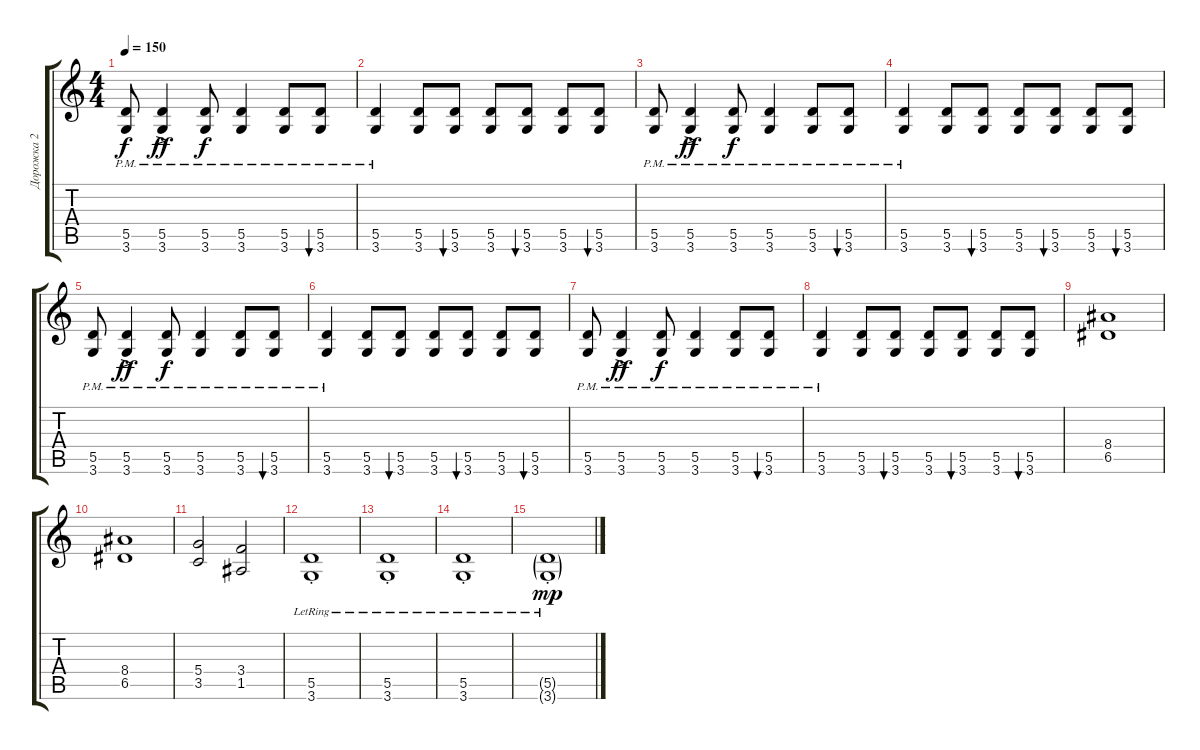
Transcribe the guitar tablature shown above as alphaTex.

\track ("Дорожка 2" "Дорожка 2") {instrument overdrivenguitar}
\staff {score tabs}
\tuning (E4 B3 G3 D3 A2 E2) {hide}
\ts (4 4)
\tempo 150
\clef g2
\ks c
(5.5{pm} 3.6{pm}).8{dy f} (5.5{pm} 3.6{ac pm}).4{dy ff} (5.5{pm} 3.6{pm}).8{dy f} (5.5{pm} 3.6{pm}).4 (5.5{pm} 3.6{pm}).8 (5.5{pm} 3.6{pm}).8{bu 30} |
(5.5{pm} 3.6{pm}).4 (5.5 3.6).8 (5.5 3.6).8{bu 30} (5.5 3.6).8 (5.5 3.6).8{bu 30} (5.5 3.6).8 (5.5 3.6).8{bu 30} |
(5.5{pm} 3.6{pm}).8 (5.5{pm} 3.6{ac pm}).4{dy ff} (5.5{pm} 3.6{pm}).8{dy f} (5.5{pm} 3.6{pm}).4 (5.5{pm} 3.6{pm}).8 (5.5{pm} 3.6{pm}).8{bu 30} |
(5.5{pm} 3.6{pm}).4 (5.5 3.6).8 (5.5 3.6).8{bu 30} (5.5 3.6).8 (5.5 3.6).8{bu 30} (5.5 3.6).8 (5.5 3.6).8{bu 30} |
(5.5{pm} 3.6{pm}).8 (5.5{pm} 3.6{ac pm}).4{dy ff} (5.5{pm} 3.6{pm}).8{dy f} (5.5{pm} 3.6{pm}).4 (5.5{pm} 3.6{pm}).8 (5.5{pm} 3.6{pm}).8{bu 30} |
(5.5{pm} 3.6{pm}).4 (5.5 3.6).8 (5.5 3.6).8{bu 30} (5.5 3.6).8 (5.5 3.6).8{bu 30} (5.5 3.6).8 (5.5 3.6).8{bu 30} |
(5.5{pm} 3.6{pm}).8 (5.5{pm} 3.6{ac pm}).4{dy ff} (5.5{pm} 3.6{pm}).8{dy f} (5.5{pm} 3.6{pm}).4 (5.5{pm} 3.6{pm}).8 (5.5{pm} 3.6{pm}).8{bu 30} |
(5.5{pm} 3.6{pm}).4 (5.5 3.6).8 (5.5 3.6).8{bu 30} (5.5 3.6).8 (5.5 3.6).8{bu 30} (5.5 3.6).8 (5.5 3.6).8{bu 30} |
(8.4 6.5).1 |
(8.4 6.5).1 |
(5.4 3.5).2 (3.4 1.5).2 |
(5.5{lr} 3.6{st lr}).1 |
(5.5{st lr} 3.6).1 |
(5.5{lr} 3.6{st}).1 |
(5.5{g lr} 3.6{g st}).1{dy mp}
